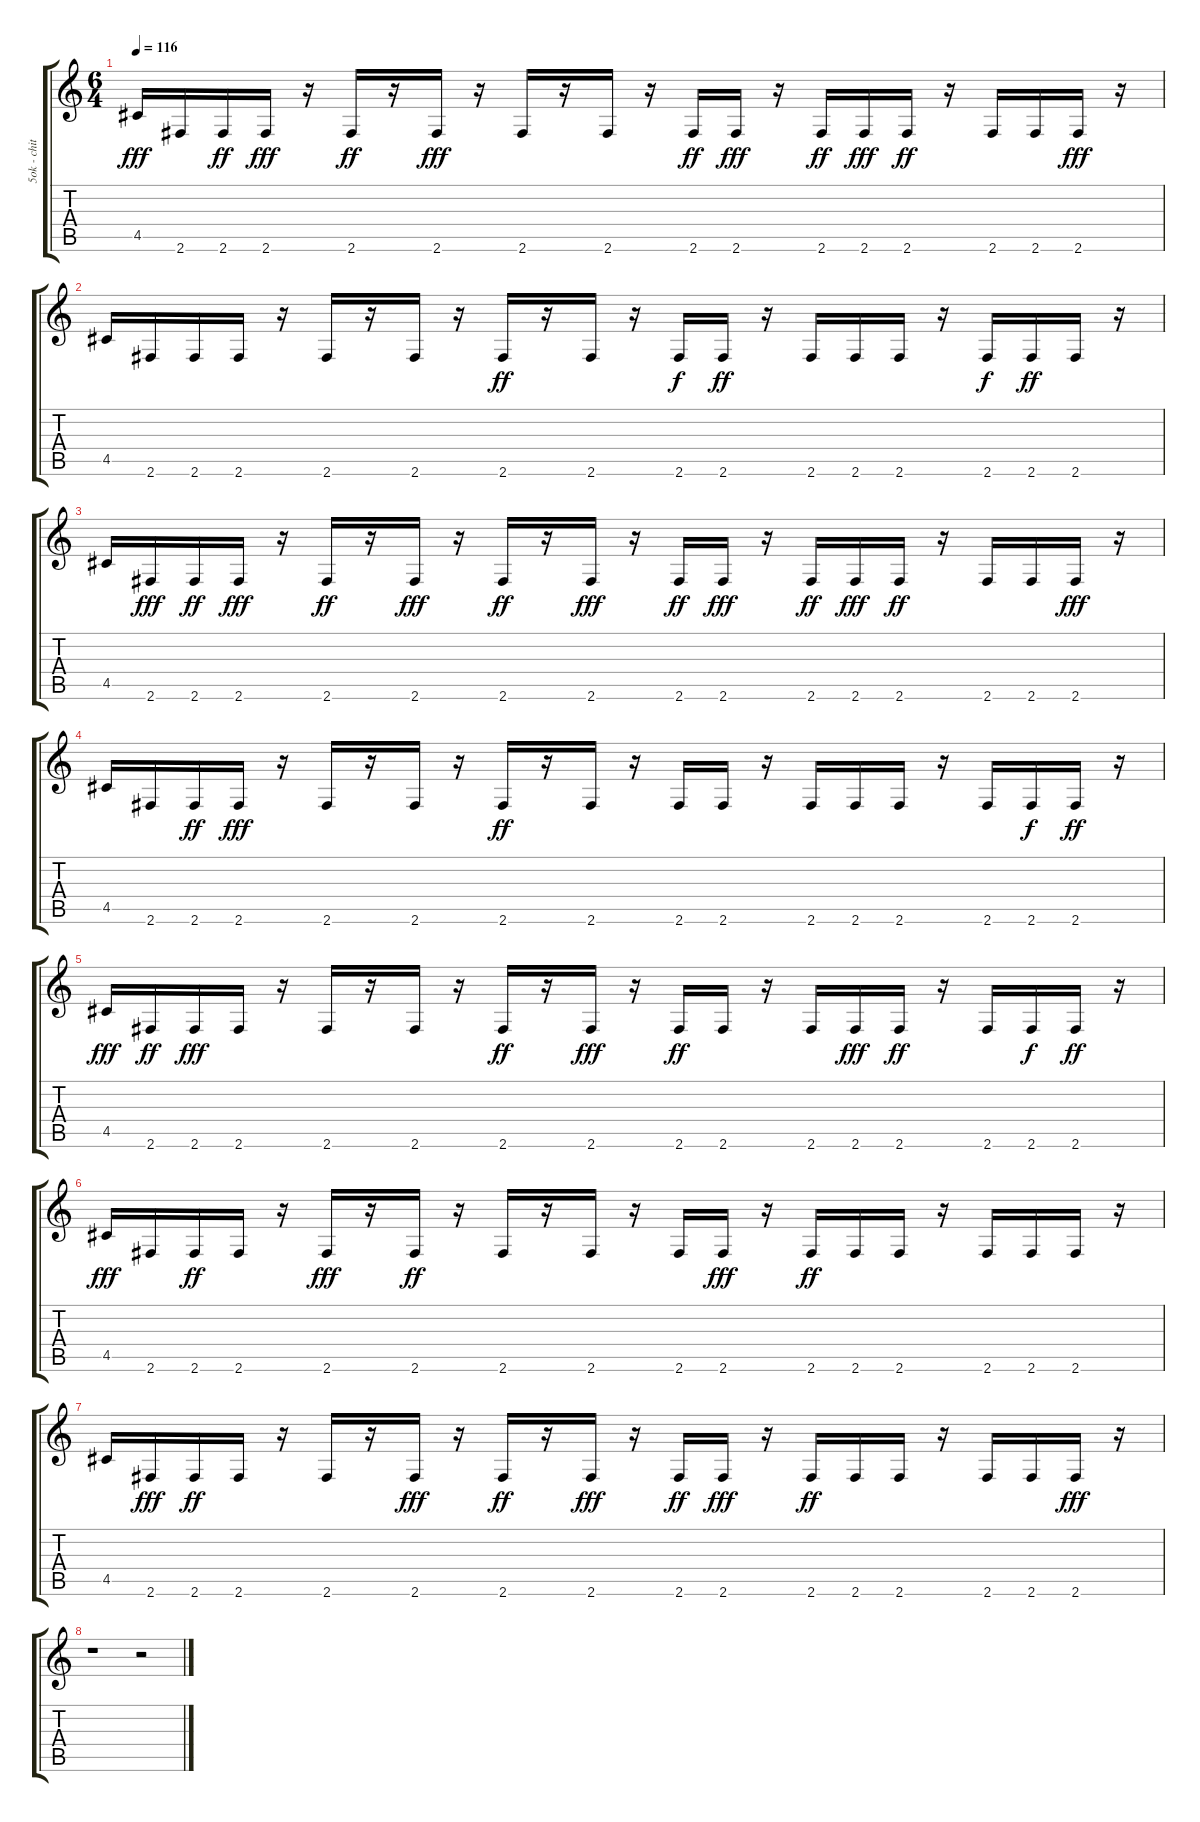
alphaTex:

\track ("5ok - chitarra main" "5ok - chit") {instrument distortionguitar}
\staff {score tabs}
\tuning (E4 B3 G3 D3 A2 E2) {hide}
\ts (6 4)
\tempo 116
\clef g2
\ks c
4.5.16{dy fff} 2.6.16 2.6.16{dy ff} 2.6.16{dy fff} r.16 2.6.16{dy ff} r.16 2.6.16{dy fff} r.16 2.6.16 r.16 2.6.16 r.16 2.6.16{dy ff} 2.6.16{dy fff} r.16 2.6.16{dy ff} 2.6.16{dy fff} 2.6.16{dy ff} r.16 2.6.16 2.6.16 2.6.16{dy fff} r.16 |
4.5.16 2.6.16 2.6.16 2.6.16 r.16 2.6.16 r.16 2.6.16 r.16 2.6.16{dy ff} r.16 2.6.16 r.16 2.6.16{dy f} 2.6.16{dy ff} r.16 2.6.16 2.6.16 2.6.16 r.16 2.6.16{dy f} 2.6.16{dy ff} 2.6.16 r.16 |
4.5.16 2.6.16{dy fff} 2.6.16{dy ff} 2.6.16{dy fff} r.16 2.6.16{dy ff} r.16 2.6.16{dy fff} r.16 2.6.16{dy ff} r.16 2.6.16{dy fff} r.16 2.6.16{dy ff} 2.6.16{dy fff} r.16 2.6.16{dy ff} 2.6.16{dy fff} 2.6.16{dy ff} r.16 2.6.16 2.6.16 2.6.16{dy fff} r.16 |
4.5.16 2.6.16 2.6.16{dy ff} 2.6.16{dy fff} r.16 2.6.16 r.16 2.6.16 r.16 2.6.16{dy ff} r.16 2.6.16 r.16 2.6.16 2.6.16 r.16 2.6.16 2.6.16 2.6.16 r.16 2.6.16 2.6.16{dy f} 2.6.16{dy ff} r.16 |
4.5.16{dy fff} 2.6.16{dy ff} 2.6.16{dy fff} 2.6.16 r.16 2.6.16 r.16 2.6.16 r.16 2.6.16{dy ff} r.16 2.6.16{dy fff} r.16 2.6.16{dy ff} 2.6.16 r.16 2.6.16 2.6.16{dy fff} 2.6.16{dy ff} r.16 2.6.16 2.6.16{dy f} 2.6.16{dy ff} r.16 |
4.5.16{dy fff} 2.6.16 2.6.16{dy ff} 2.6.16 r.16 2.6.16{dy fff} r.16 2.6.16{dy ff} r.16 2.6.16 r.16 2.6.16 r.16 2.6.16 2.6.16{dy fff} r.16 2.6.16{dy ff} 2.6.16 2.6.16 r.16 2.6.16 2.6.16 2.6.16 r.16 |
4.5.16 2.6.16{dy fff} 2.6.16{dy ff} 2.6.16 r.16 2.6.16 r.16 2.6.16{dy fff} r.16 2.6.16{dy ff} r.16 2.6.16{dy fff} r.16 2.6.16{dy ff} 2.6.16{dy fff} r.16 2.6.16{dy ff} 2.6.16 2.6.16 r.16 2.6.16 2.6.16 2.6.16{dy fff} r.16 |
r.1 r.2
